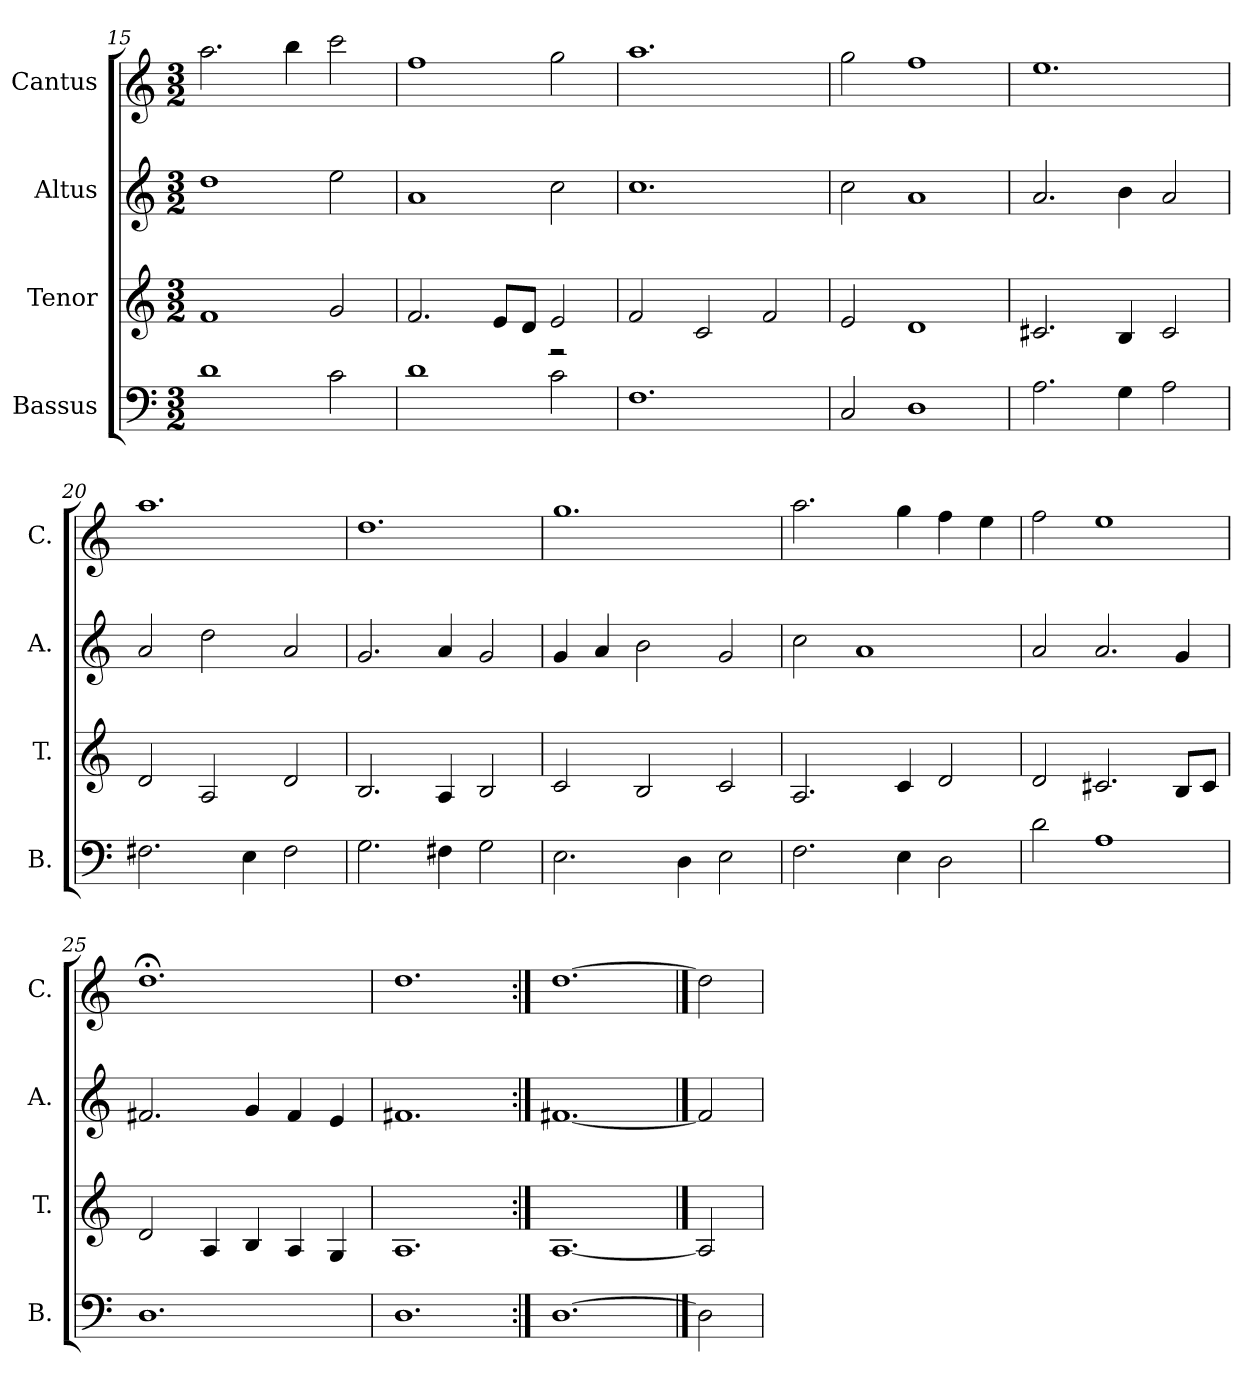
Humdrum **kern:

**kern	**kern	**kern	**kern
*part4	*part3	*part2	*part1
*staff4	*staff3	*staff2	*staff1
*I"Bassus	*I"Tenor	*I"Altus	*I"Cantus
*I'B.	*I'T.	*I'A.	*I'C.
*clefF4	*clefG2	*clefG2	*clefG2
*k[]	*k[]	*k[]	*k[]
*M3/2	*M3/2	*M3/2	*M3/2
=15	=15	=15	=15
1d	1f	1dd	2.aa\
.	.	.	4bb\
2c\	2g/	2ee\	2ccc\
=16	=16	=16	=16
*	*^	*	*
1d	2.f/	1ryy	1a	1ff
.	8e/L	.	.	.
.	8d/J	.	.	.
2c\	2e/	2r	2cc\	2gg\
*	*v	*v	*	*
=17	=17	=17	=17
1.F	2f/	1.cc	1.aa
.	2c/	.	.
.	2f/	.	.
=18	=18	=18	=18
2C/	2e/	2cc\	2gg\
1D	1d	1a	1ff
=19	=19	=19	=19
2.A\	2.c#X/	2.a/	1.ee
4G\	4B/	4b\	.
2A\	2c#/	2a/	.
!!LO:LB:g=z
=20	=20	=20	=20
2.F#X\	2d/	2a/	1.aa
.	2A/	2dd\	.
4E\	.	.	.
2F#\	2d/	2a/	.
=21	=21	=21	=21
2.G\	2.B/	2.g/	1.dd
4F#X\	4A/	4a/	.
2G\	2B/	2g/	.
=22	=22	=22	=22
2.E\	2c/	4g/	1.gg
.	.	4a/	.
.	2B/	2b\	.
4D\	.	.	.
2E\	2c/	2g/	.
=23	=23	=23	=23
2.F\	2.A/	2cc\	2.aa\
.	.	1a	.
4E\	4c/	.	4gg\
2D\	2d/	.	4ff\
.	.	.	4ee\
=24	=24	=24	=24
2d\	2d/	2a/	2ff\
1A	2.c#X/	2.a/	1ee
.	8B/L	4g/	.
.	8c#/J	.	.
=25	=25	=25	=25
1.D	2d/	2.f#X/	1.dd;<
.	4A/	.	.
.	4B/	4g/	.
.	4A/	4f#/	.
.	4G/	4e/	.
=26	=26	=26	=26
1.D	1.A	1.f#X	1.dd
=27:|!	=27:|!	=27:|!	=27:|!
[1.D	[1.A	[1.f#X	[1.dd
==28	==28	==28	==28
2D]	2A]	2f#]	2dd]
=	=	=	=
*-	*-	*-	*-
